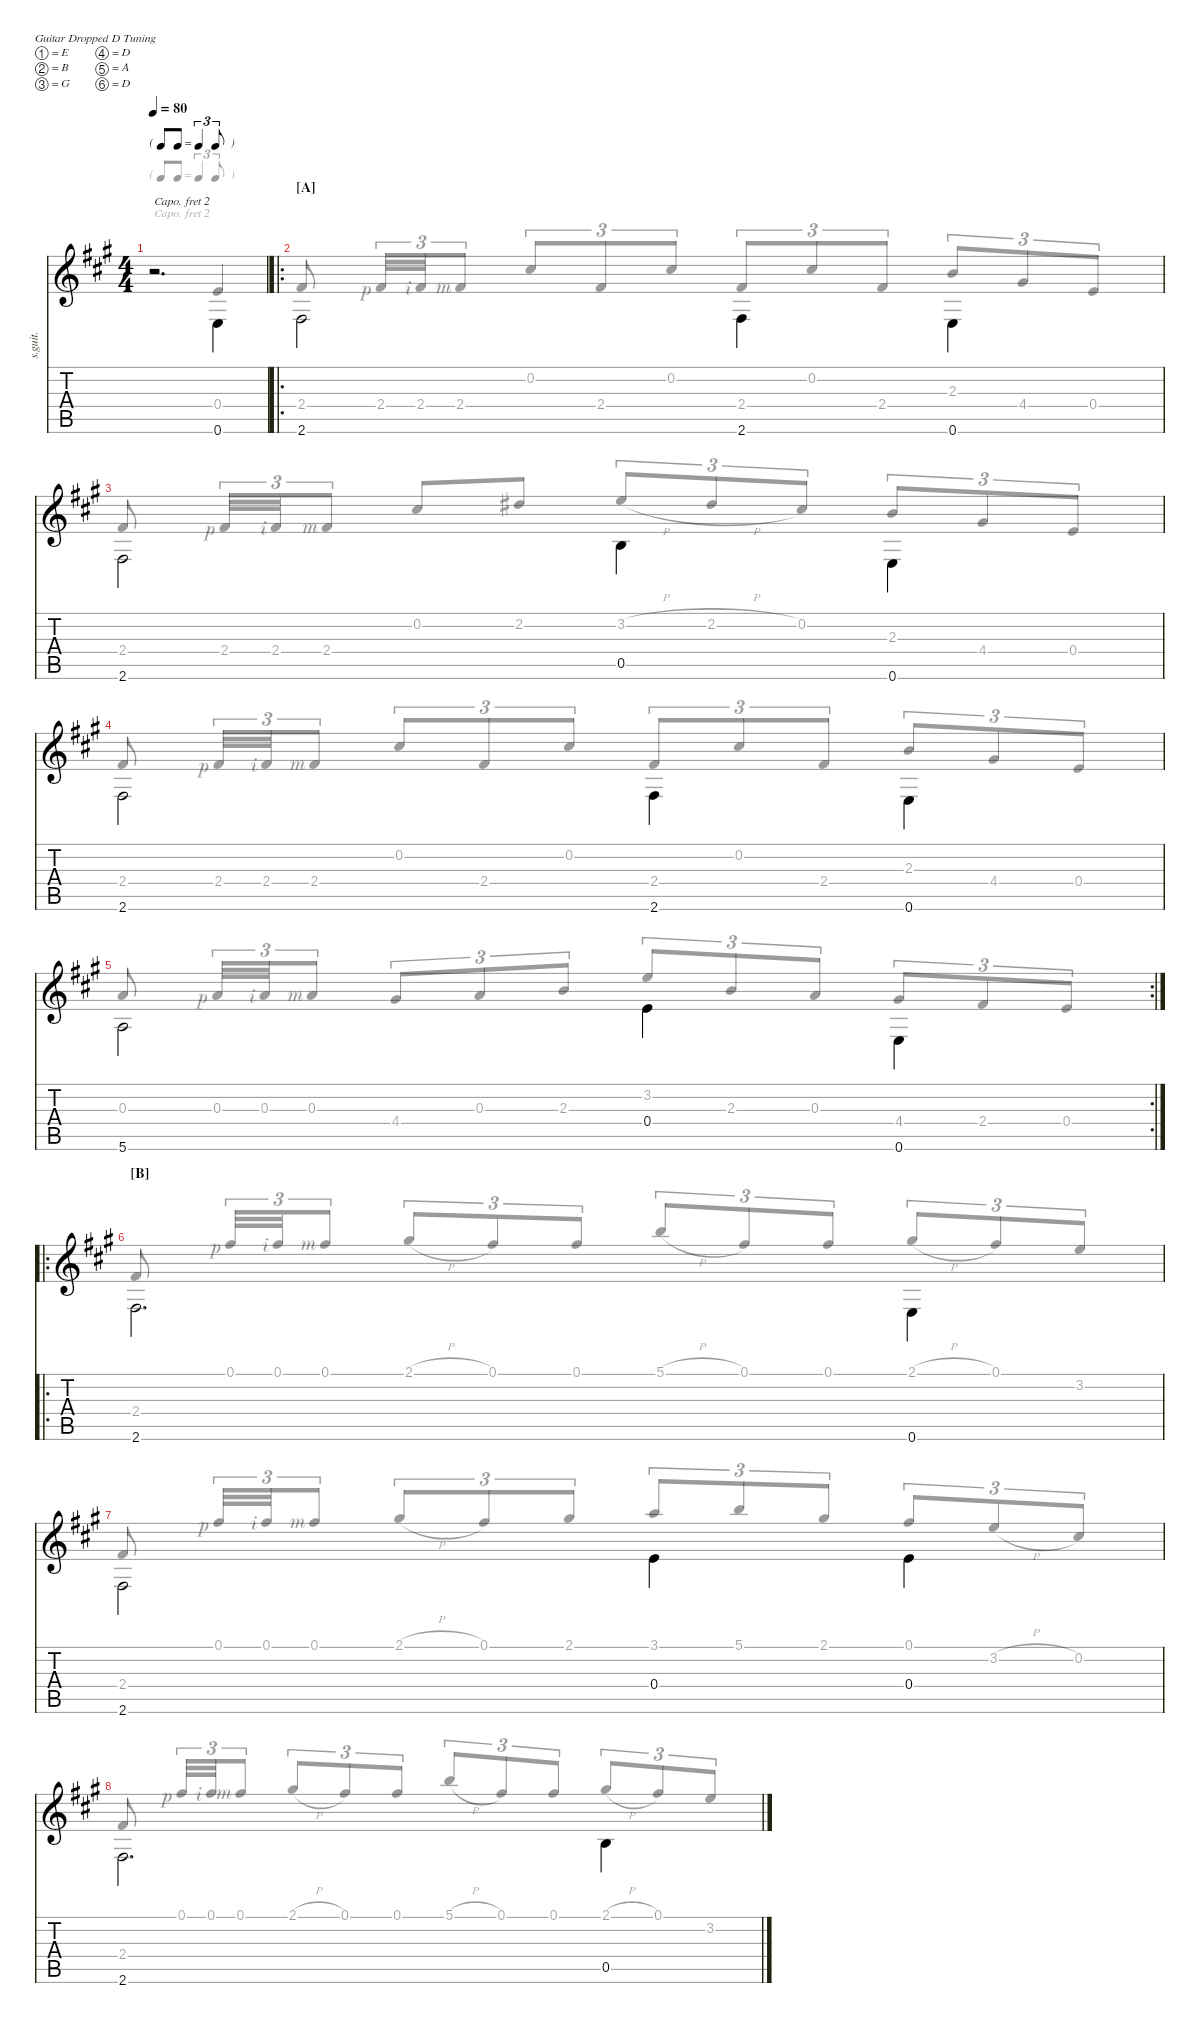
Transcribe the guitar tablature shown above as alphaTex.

\defaultSystemsLayout 4
\hideDynamics
\bracketExtendMode nobrackets
\otherSystemsTrackNameOrientation horizontal
\track ("Steel Guitar" "s.guit.") {defaultSystemsLayout 2 instrument acousticguitarsteel}
\staff {score tabs}
\capo 2
\tuning (E4 B3 G3 D3 A2 D2)
\voice
\ts (4 4)
\tf triplet8th
\ac
\tempo 80
\clef g2
\scale
0.28896
\ks f#minor
r.2{d dy mf instrument acousticguitarsteel beam Up} 0.6{acc forcenatural}.4{beam Down} |
\ro
\section ("A" "")
\scale
1.71104 2.6{acc #}.2{beam Down} 2.6{acc #}.4{beam Down} 0.6{acc forcenatural}.4{beam Down} |
\scale
1.03449 2.6{acc #}.2{beam Down} 0.5{acc forcenatural}.4{beam Down} 0.6{acc forcenatural}.4{beam Down} |
\scale
0.965511 2.6{acc #}.2{beam Down} 2.6{acc #}.4{beam Down} 0.6{acc forcenatural}.4{beam Down} |
\rc 2
\scale
1.04803 5.6{acc forcenatural}.2{beam Down} 0.4{acc forcenatural}.4{beam Down} 0.6{acc forcenatural}.4{beam Down} |
\ro
\section ("B" "")
\scale
0.951969 2.6{acc #}.2{d beam Down} 0.6{acc forcenatural}.4{beam Down} |
\scale
1.03449 2.6{acc #}.2{beam Down} 0.4{acc forcenatural}.4{beam Down} 0.4{acc forcenatural}.4{beam Down} |
\scale
0.965511 2.6{acc #}.2{d beam Down} 0.5{acc forcenatural}.4{beam Down}
\voice
\clef g2
\ottava regular
\simile none
\scale
0.28896
\ks f#minor
r.2{d dy mf beam Down} 0.4{acc forcenatural}.4{beam Up} |
\scale
1.71104 2.4{acc #}.8{beam Up} 2.4{rf 1 acc #}.32{tu (3 2) beam Up} 2.4{rf 2 acc #}.32{tu (3 2) beam Up} 2.4{rf 3 acc #}.8{tu (3 2) beam Up} 0.2{acc #}.8{tu (3 2) beam Up} 2.4{acc #}.8{tu (3 2) beam Up} 0.2{acc #}.8{tu (3 2) beam Up} 2.4{acc #}.8{tu (3 2) beam Up} 0.2{acc #}.8{tu (3 2) beam Up} 2.4{acc #}.8{tu (3 2) beam Up} 2.3{acc forcenatural}.8{tu (3 2) beam Up} 4.4{acc #}.8{tu (3 2) beam Up} 0.4{acc forcenatural}.8{tu (3 2) beam Up} |
\scale
1.03449 2.4{acc #}.8{beam Up} 2.4{rf 1 acc #}.32{tu (3 2) beam Up} 2.4{rf 2 acc #}.32{tu (3 2) beam Up} 2.4{rf 3 acc #}.8{tu (3 2) beam Up} 0.2{acc #}.8{beam Up} 2.2{acc #}.8{beam Up} 3.2{h acc forcenatural}.8{tu (3 2) beam Up} 2.2{h acc #}.8{tu (3 2) beam Up} 0.2{acc #}.8{tu (3 2) beam Up} 2.3{acc forcenatural}.8{tu (3 2) beam Up} 4.4{acc #}.8{tu (3 2) beam Up} 0.4{acc forcenatural}.8{tu (3 2) beam Up} |
\scale
0.965511 2.4{acc #}.8{beam Up} 2.4{rf 1 acc #}.32{tu (3 2) beam Up} 2.4{rf 2 acc #}.32{tu (3 2) beam Up} 2.4{rf 3 acc #}.8{tu (3 2) beam Up} 0.2{acc #}.8{tu (3 2) beam Up} 2.4{acc #}.8{tu (3 2) beam Up} 0.2{acc #}.8{tu (3 2) beam Up} 2.4{acc #}.8{tu (3 2) beam Up} 0.2{acc #}.8{tu (3 2) beam Up} 2.4{acc #}.8{tu (3 2) beam Up} 2.3{acc forcenatural}.8{tu (3 2) beam Up} 4.4{acc #}.8{tu (3 2) beam Up} 0.4{acc forcenatural}.8{tu (3 2) beam Up} |
\scale
1.04803 0.3{acc forcenatural}.8{beam Up} 0.3{rf 1 acc forcenatural}.32{tu (3 2) beam Up} 0.3{rf 2 acc forcenatural}.32{tu (3 2) beam Up} 0.3{rf 3 acc forcenatural}.8{tu (3 2) beam Up} 4.4{acc #}.8{tu (3 2) beam Up} 0.3{acc forcenatural}.8{tu (3 2) beam Up} 2.3{acc forcenatural}.8{tu (3 2) beam Up} 3.2{acc forcenatural}.8{tu (3 2) beam Up} 2.3{acc forcenatural}.8{tu (3 2) beam Up} 0.3{acc forcenatural}.8{tu (3 2) beam Up} 4.4{acc #}.8{tu (3 2) beam Up} 2.4{acc #}.8{tu (3 2) beam Up} 0.4{acc forcenatural}.8{tu (3 2) beam Up} |
\scale
0.951969 2.4{acc #}.8{beam Up} 0.1{rf 1 acc #}.32{tu (3 2) beam Up} 0.1{rf 2 acc #}.32{tu (3 2) beam Up} 0.1{rf 3 acc #}.8{tu (3 2) beam Up} 2.1{h acc #}.8{tu (3 2) beam Up} 0.1{acc #}.8{tu (3 2) beam Up} 0.1{acc #}.8{tu (3 2) beam Up} 5.1{h acc forcenatural}.8{tu (3 2) beam Up} 0.1{acc #}.8{tu (3 2) beam Up} 0.1{acc #}.8{tu (3 2) beam Up} 2.1{h acc #}.8{tu (3 2) beam Up} 0.1{acc #}.8{tu (3 2) beam Up} 3.2{acc forcenatural}.8{tu (3 2) beam Up} |
\scale
1.03449 2.4{acc #}.8{beam Up} 0.1{rf 1 acc #}.32{tu (3 2) beam Up} 0.1{rf 2 acc #}.32{tu (3 2) beam Up} 0.1{rf 3 acc #}.8{tu (3 2) beam Up} 2.1{h acc #}.8{tu (3 2) beam Up} 0.1{acc #}.8{tu (3 2) beam Up} 2.1{acc #}.8{tu (3 2) beam Up} 3.1{acc forcenatural}.8{tu (3 2) beam Up} 5.1{acc forcenatural}.8{tu (3 2) beam Up} 2.1{acc #}.8{tu (3 2) beam Up} 0.1{acc #}.8{tu (3 2) beam Up} 3.2{h acc forcenatural}.8{tu (3 2) beam Up} 0.2{acc #}.8{tu (3 2) beam Up} |
\scale
0.965511 2.4{acc #}.8{beam Up} 0.1{rf 1 acc #}.32{tu (3 2) beam Up} 0.1{rf 2 acc #}.32{tu (3 2) beam Up} 0.1{rf 3 acc #}.8{tu (3 2) beam Up} 2.1{h acc #}.8{tu (3 2) beam Up} 0.1{acc #}.8{tu (3 2) beam Up} 0.1{acc #}.8{tu (3 2) beam Up} 5.1{h acc forcenatural}.8{tu (3 2) beam Up} 0.1{acc #}.8{tu (3 2) beam Up} 0.1{acc #}.8{tu (3 2) beam Up} 2.1{h acc #}.8{tu (3 2) beam Up} 0.1{acc #}.8{tu (3 2) beam Up} 3.2{acc forcenatural}.8{tu (3 2) beam Up}
